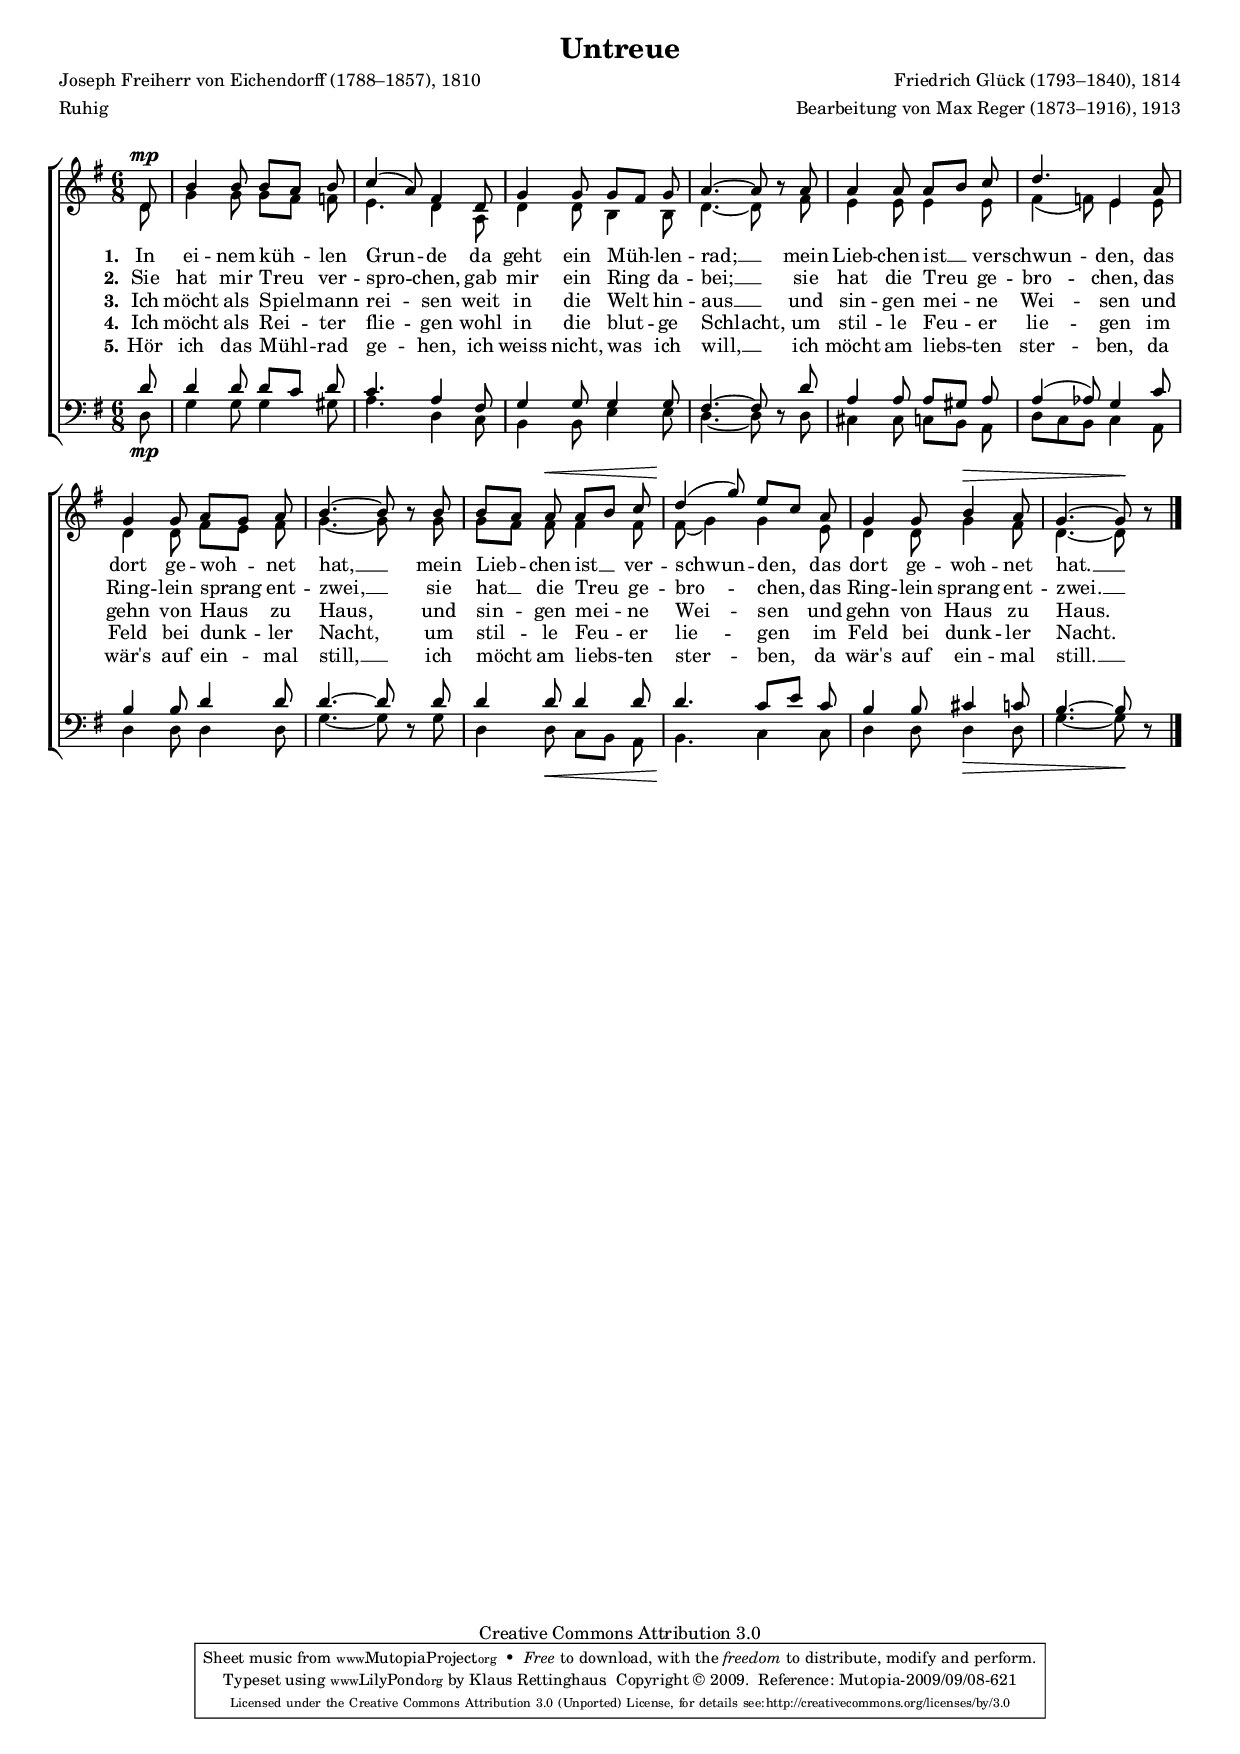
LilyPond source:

#(set-global-staff-size 15.5) 
#(ly:set-option 'point-and-click #f) 

\version "2.12" 

global = { \key g \major \time 6/8 \tempo 4.=48 } 

SUntreue = \relative c' { 
\revert Rest #'direction 
\partial 8 
d8\mp b'4 b8 b[ a] b c4( a8) fis4 
d8 g4 g8 g[ fis] g a4.~ a8 r 
a8 a4 a8 a[ b] c d4. e,4 
a8 g4 g8 a[ g] a b4.~ b8 r 
b8 b[ a] a\< a[ b] c d4(\! g8) e[ c] 
a8 g4 g8 b4\> a8 g4.~ g8\! r 
\bar "|." 
} 

AUntreue = \relative c' { 
\partial 8 
d8 g4 g8 g[ fis] f e4. d4 
a8 d4 d8 b4 b8 d4.~ d8 s 
fis8 e4 e8 e4 e8 fis4( f8) e4 
e8 d4 d8 fis[ e] fis g4.~ g8 s 
g8 g[ fis] fis fis4 fis8 fis8( g4) g 
e8 d4 d8 g4 fis8 d4.~ d8 s 
\bar "|." 
} 

TUntreue = \relative c' { 
\revert Rest #'direction 
\partial 8 
d8 d4 d8 d[ c] d c4. a4 
fis8 g4 g8 g4 g8 fis4.~ fis8 r  
d'8 a4 a8 a[ gis] a a4( as8) g4 
c8 b4 b8 d4 d8 d4.~ d8 r 
d8 d4 d8 d4 d8 d4. c8[ e] 
c8 b4 b8 cis4 c8 b4.~ b8 r 
\bar "|." 
} 

BUntreue = \relative c { 
\partial 8 
d8\mp g4 g8 g4 gis8 a4. d,4 
c8 b4 b8 e4 e8 d4.~ d8 s 
d8 cis4 cis8 c[ b] a d[ c b] c4 
a8 d4 d8 d4 d8 g4.~ g8 s 
g8 d4 d8\< c[ b] a b4.\! c4 
c8 d4 d8 d4\> d8 g4.~ g8\! s 
\bar "|." 
} 


LUA = \lyricmode { 
\set stanza = "1." 
In ei -- nem küh -- len Grun -- de 
da geht ein Müh -- len -- rad; __ 
mein Lieb -- chen ist __ ver -- schwun -- den, 
das dort ge -- woh -- net hat, __ 
mein Lieb -- chen ist __ ver -- schwun -- den, 
das dort ge -- woh -- net hat. __ 
} 

LUB = \lyricmode { 
\set stanza = "2." 
Sie hat mir Treu ver -- spro -- chen, 
gab mir ein Ring da -- bei; __ 
sie hat die Treu ge -- bro -- chen, 
das Ring -- lein sprang ent -- zwei, __ 
sie hat __ die Treu ge -- bro -- chen, 
das Ring -- lein sprang ent -- zwei. __ 
} 

LUC = \lyricmode { 
\set stanza = "3." 
Ich möcht als Spiel -- mann rei -- sen 
weit in die Welt hin -- aus __ 
und sin -- gen mei -- ne Wei -- sen 
und gehn von Haus zu Haus, 
und sin -- gen mei -- ne Wei -- sen 
und gehn von Haus zu Haus. 
} 

LUD = \lyricmode { 
\set stanza = "4." 
Ich möcht als Rei -- ter flie -- gen 
wohl in die blut -- ge Schlacht, 
um stil -- le Feu -- er lie -- gen 
im Feld bei dunk -- ler Nacht, 
um stil -- le Feu -- er lie -- gen 
im Feld bei dunk -- ler Nacht. 
} 

LUE = \lyricmode { 
\set stanza = "5." 
Hör ich das Mühl -- rad ge -- hen, 
ich weiss nicht, was ich will, __ 
ich möcht am liebs -- ten ster -- ben, 
da wär's auf ein -- mal still, __ 
ich möcht am liebs -- ten ster -- ben, 
da wär's auf ein -- mal still. __
} 

%--------------------

\header { 
kaisernumber = "385" 
comment = "" 
footnote = "" 
 
title = "Untreue" 
% subtitle = "Das zerbrochene Ringlein" 
composer = "Friedrich Glück (1793–1840), 1814" 
opus = "" 
meter = \markup {Ruhig} 
arranger = "Bearbeitung von Max Reger (1873–1916), 1913" 
poet = "Joseph Freiherr von Eichendorff (1788–1857), 1810" 
 
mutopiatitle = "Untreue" 
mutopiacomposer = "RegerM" 
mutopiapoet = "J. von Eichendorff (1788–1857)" 
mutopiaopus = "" 
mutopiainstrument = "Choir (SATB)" 
date = "1913" 
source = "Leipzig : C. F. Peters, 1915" 
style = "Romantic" 
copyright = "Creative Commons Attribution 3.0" 
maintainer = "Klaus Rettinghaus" 
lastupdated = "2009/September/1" 
 
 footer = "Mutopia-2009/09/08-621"
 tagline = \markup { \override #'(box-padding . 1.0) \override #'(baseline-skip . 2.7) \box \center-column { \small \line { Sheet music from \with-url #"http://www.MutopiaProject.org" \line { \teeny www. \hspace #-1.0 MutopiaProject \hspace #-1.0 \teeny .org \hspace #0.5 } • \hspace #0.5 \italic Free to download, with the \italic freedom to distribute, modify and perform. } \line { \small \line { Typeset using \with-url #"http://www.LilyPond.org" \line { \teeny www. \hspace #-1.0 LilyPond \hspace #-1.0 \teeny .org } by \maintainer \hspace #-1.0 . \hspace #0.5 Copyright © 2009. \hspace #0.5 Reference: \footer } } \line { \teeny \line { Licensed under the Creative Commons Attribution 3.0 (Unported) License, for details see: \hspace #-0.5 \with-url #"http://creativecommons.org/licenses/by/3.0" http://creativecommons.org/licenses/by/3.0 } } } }
} 

\score {
{
\context ChoirStaff 
	<< 
	\context Staff = women 
	<< 
	\set Staff.midiInstrument = "voice oohs" 
			\clef "G" 
			\context Voice = Sopran { \voiceOne 
				<< 
				\autoBeamOff 
				\dynamicUp 
				{ \global \SUntreue } 
				>> } 
			\context Voice = Alt { \voiceTwo 
 				<< 
				\autoBeamOff 
				\dynamicDown 
				{ \global \AUntreue } 
				>> } 
			>> 
	\context Lyrics = verseone 
	\context Lyrics = versetwo 
	\context Lyrics = versethree 
	\context Lyrics = versefour 
	\context Lyrics = versefive 
	\context Staff = men 
	<< 
	\set Staff.midiInstrument = "voice oohs" 
			\clef "F" 
			\context Voice = Tenor { \voiceOne 
				<< 
				\autoBeamOff 
				\dynamicUp 
				{ \global \TUntreue } 
				>> } 
			\context Voice = Bass { \voiceTwo 
				<< 
				\autoBeamOff 
				\dynamicDown 
				{ \global \BUntreue } 
				>> } 
		>> 
	\context Lyrics = verseone \lyricsto Sopran \LUA 
	\context Lyrics = versetwo \lyricsto Sopran \LUB 
	\context Lyrics = versethree \lyricsto Sopran \LUC 
	\context Lyrics = versefour \lyricsto Sopran \LUD 
	\context Lyrics = versefive \lyricsto Sopran \LUE 
	>>
}

\layout {
indent = 0.0\cm
\context {\Score 
\remove "Bar_number_engraver"
\override MetronomeMark #'transparent = ##t 
\override DynamicTextSpanner #'dash-period = #-1.0 
\override BreathingSign #'text = #(make-musicglyph-markup "scripts.rvarcomma") 
}
\context {\Staff 
\override VerticalAxisGroup #'minimum-Y-extent = #'(-1 . 1) 
}
}

\midi {
\context { \Voice 
\remove "Dynamic_performer" 
}
}

}
